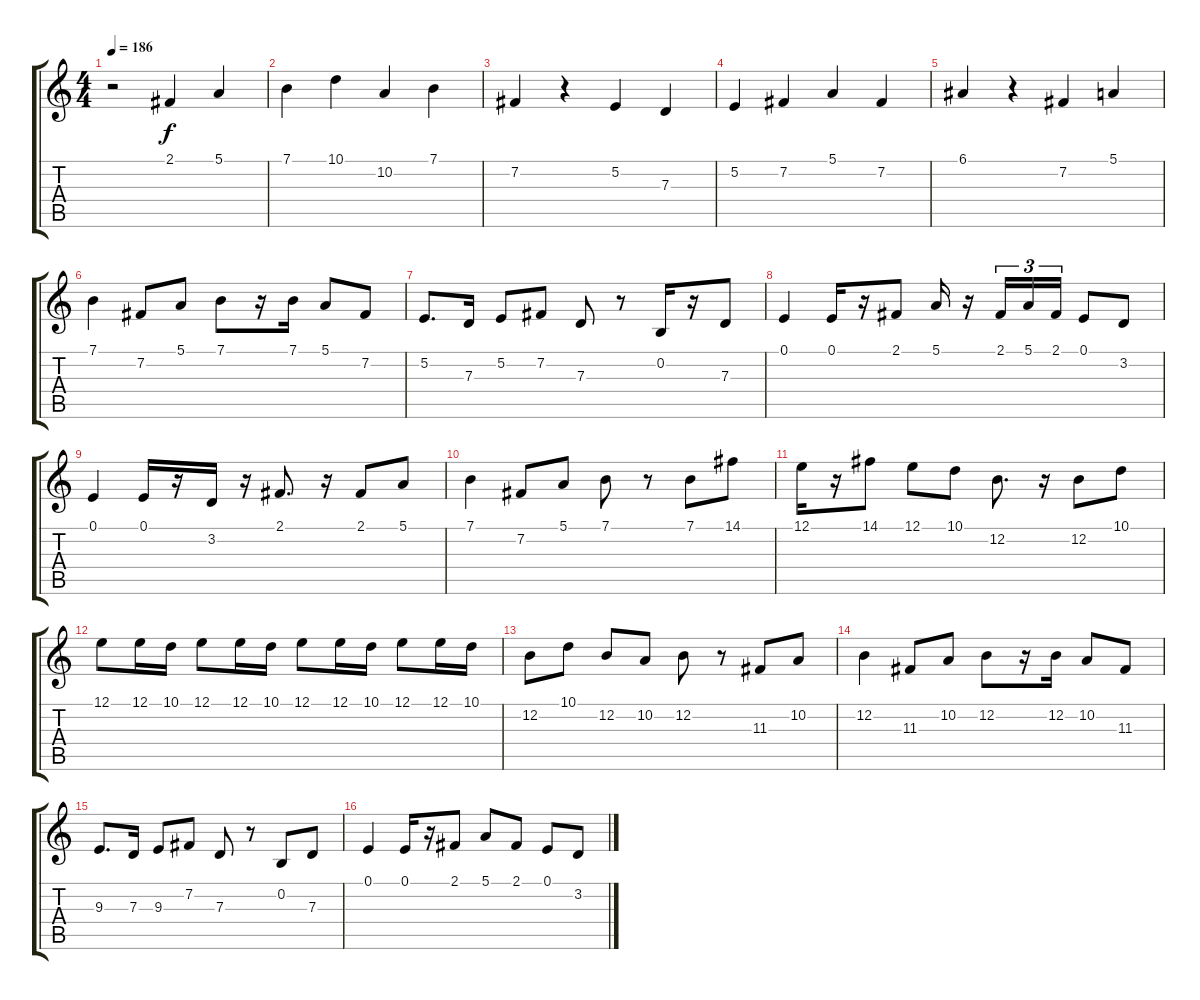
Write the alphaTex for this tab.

\track "" {instrument vibraphone}
\staff {score tabs}
\tuning (E4 B3 G3 D3 A2 E2) {hide}
\ts (4 4)
\tempo 186
\clef g2
\ks c
r.2{dy f} 2.1.4 5.1.4 |
7.1.4 10.1.4 10.2.4 7.1.4 |
7.2.4 r.4 5.2.4 7.3.4 |
5.2.4 7.2.4 5.1.4 7.2.4 |
6.1.4 r.4 7.2.4 5.1.4 |
7.1.4 7.2.8 5.1.8 7.1.8 r.16 7.1.16 5.1.8 7.2.8 |
5.2.8{d} 7.3.16 5.2.8 7.2.8 7.3.8 r.8 0.2.16 r.16 7.3.8 |
0.1.4 0.1.16 r.16 2.1.8 5.1.16 r.16 2.1.16{tu (3 2)} 5.1.16{tu (3 2)} 2.1.16{tu (3 2)} 0.1.8 3.2.8 |
0.1.4 0.1.16 r.16 3.2.16 r.16 2.1.8{d} r.16 2.1.8 5.1.8 |
7.1.4 7.2.8 5.1.8 7.1.8 r.8 7.1.8 14.1.8 |
12.1.16 r.16 14.1.8 12.1.8 10.1.8 12.2.8{d} r.16 12.2.8 10.1.8 |
12.1.8 12.1.16 10.1.16 12.1.8 12.1.16 10.1.16 12.1.8 12.1.16 10.1.16 12.1.8 12.1.16 10.1.16 |
12.2.8 10.1.8 12.2.8 10.2.8 12.2.8 r.8 11.3.8 10.2.8 |
12.2.4 11.3.8 10.2.8 12.2.8 r.16 12.2.16 10.2.8 11.3.8 |
9.3.8{d} 7.3.16 9.3.8 7.2.8 7.3.8 r.8 0.2.8 7.3.8 |
0.1.4 0.1.16 r.16 2.1.8 5.1.8 2.1.8 0.1.8 3.2.8
